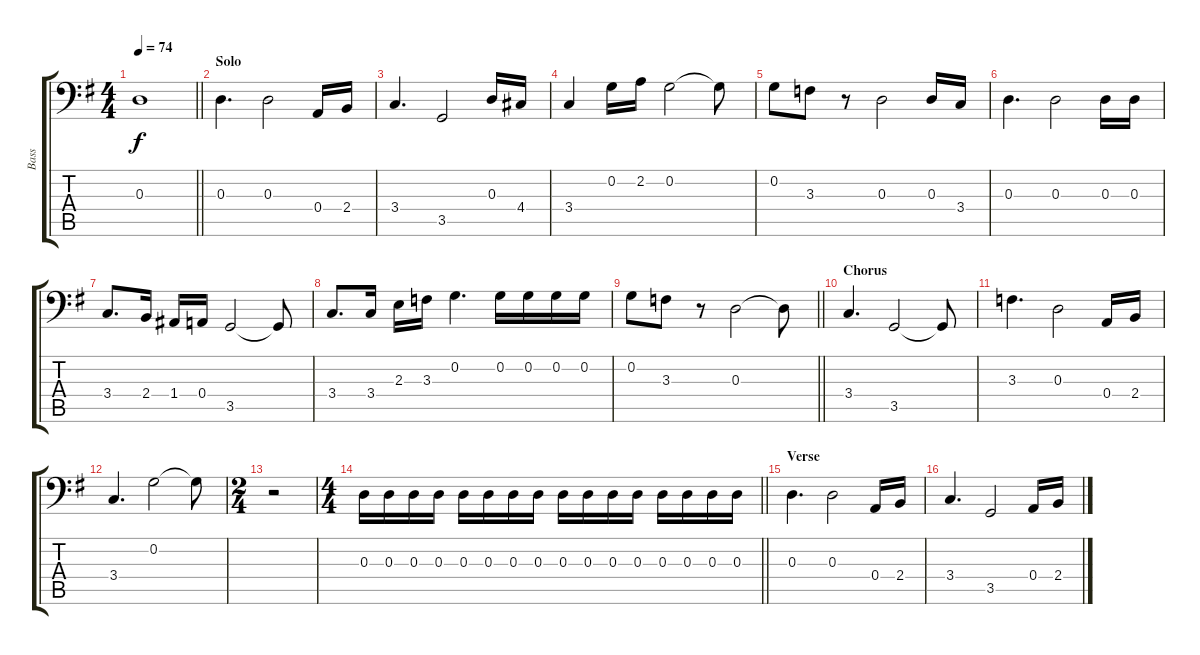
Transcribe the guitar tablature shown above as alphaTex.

\track ("Bass" "Bass") {instrument electricbassfinger}
\staff {score tabs}
\tuning (C3 G2 D2 A1 E1 B0) {hide}
\ts (4 4)
\tempo 74
\clef f4
\barLineRight lightlight
\ks g
0.3{t}.1{dy f} |
\section ("" "Solo")
0.3.4{d} 0.3.2 0.4.16 2.4.16 |
3.4.4{d} 3.5.2 0.3.16 4.4.16 |
3.4.4 0.2.16 2.2.16 0.2.2 0.2{t}.8 |
0.2.8 3.3.8 r.8 0.3.2 0.3.16 3.4.16 |
0.3.4{d} 0.3.2 0.3.16 0.3.16 |
3.4.8{d} 2.4.16 1.4.16 0.4.16 3.5.2 3.5{t}.8 |
3.4.8{d} 3.4.16 2.3.16 3.3.16 0.2.4{d} 0.2.16 0.2.16 0.2.16 0.2.16 |
\barLineRight lightlight
0.2.8 3.3.8 r.8 0.3.2 0.3{t}.8 |
\section ("" "Chorus")
3.4.4{d} 3.5.2 3.5{t}.8 |
3.3.4{d} 0.3.2 0.4.16 2.4.16 |
3.4.4{d} 0.2.2 0.2{t}.8 |
\ts (2 4)
r.2 |
\ts (4 4)
\barLineRight lightlight
0.3.16 0.3.16 0.3.16 0.3.16 0.3.16 0.3.16 0.3.16 0.3.16 0.3.16 0.3.16 0.3.16 0.3.16 0.3.16 0.3.16 0.3.16 0.3.16 |
\section ("" "Verse")
0.3.4{d} 0.3.2 0.4.16 2.4.16 |
3.4.4{d} 3.5.2 0.4.16 2.4.16
